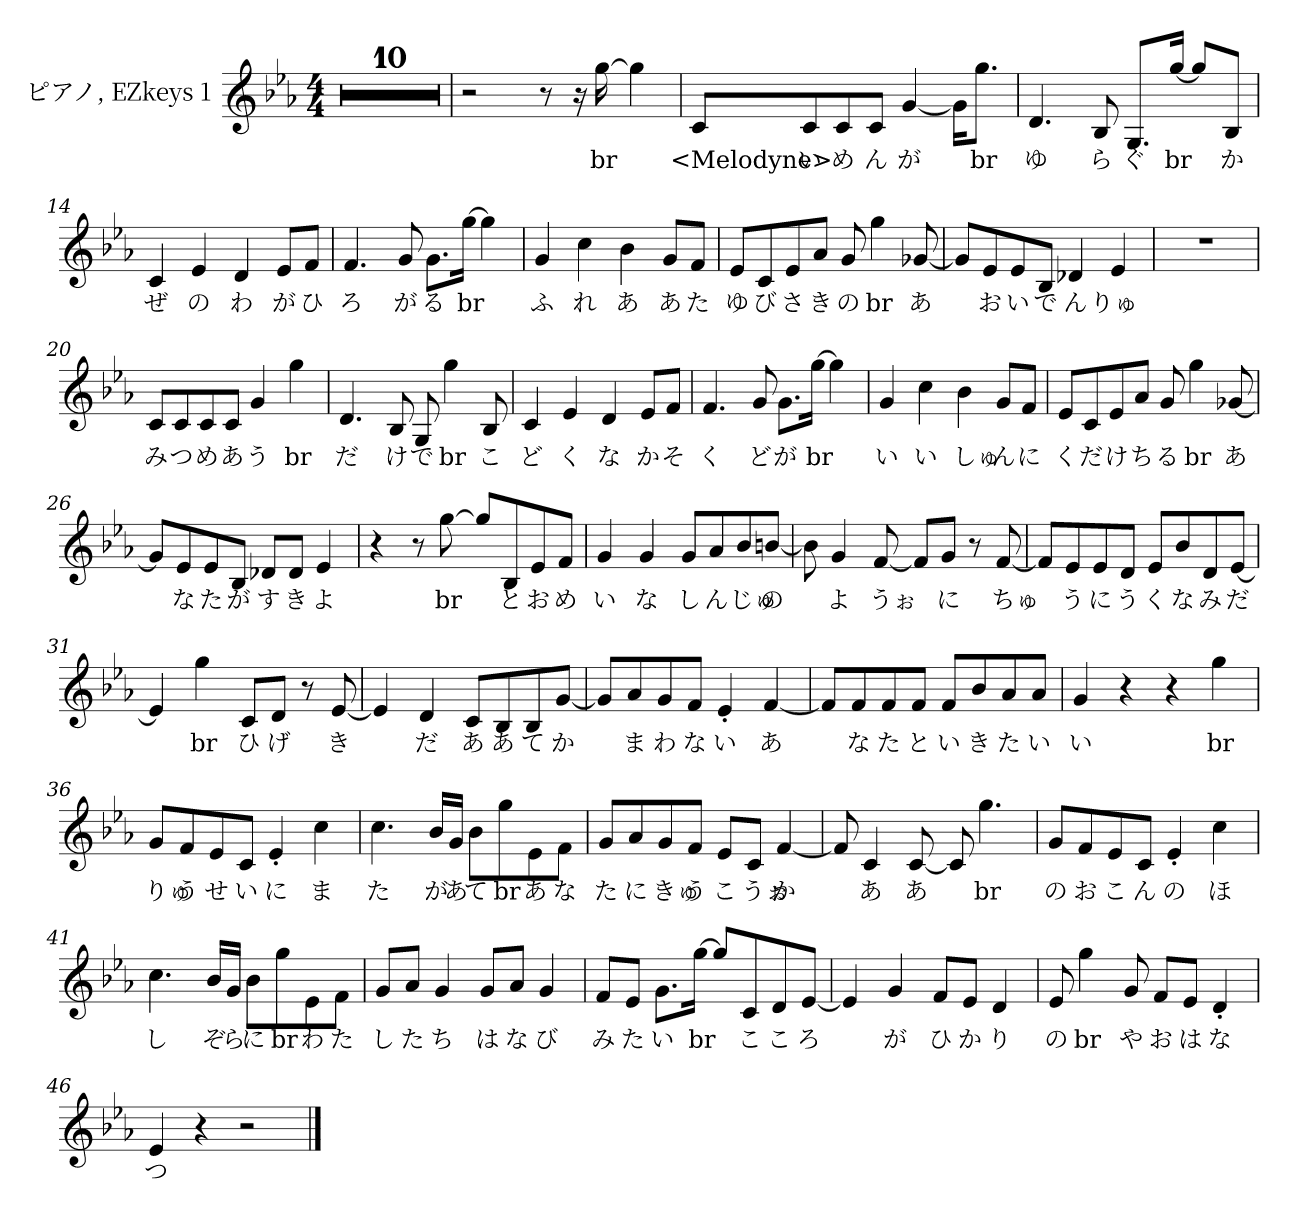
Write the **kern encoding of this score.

**kern	**text
*part1	*part1
*staff1	*staff1
*I"ピアノ, EZkeys 1	*
*clefG2	*
*k[b-e-a-]	*
*M4/4	*
*MM131	*
=1	=1
1r	.
=2	=2
1r	.
=3	=3
1r	.
=4	=4
1r	.
=5	=5
1r	.
=6	=6
1r	.
=7	=7
1r	.
=8	=8
1r	.
=9	=9
1r	.
=10	=10
1r	.
=11	=11
2r	.
8r	.
16r	.
!	!LO:LY:b
[16gg\	br
4gg\]	.
!!LO:LB:g=z
=12	=12
!	!LO:LY:b
8c/L	<Melodyne>
!	!LO:LY:b
8c/	い
!	!LO:LY:b
8c/	め
!	!LO:LY:b
8c/J	ん
!	!LO:LY:b
[4g/	が
16g\KL]	.
!	!LO:LY:b
8.gg\J	br
=13	=13
!	!LO:LY:b
4.d/	ゆ
!	!LO:LY:b
8B-/	ら
!	!LO:LY:b
8.G/L	ぐ
!	!LO:LY:b
[16gg/Jk	br
8gg/L]	.
!	!LO:LY:b
8B-/J	か
=14	=14
!	!LO:LY:b
4c/	ぜ
!	!LO:LY:b
4e-/	の
!	!LO:LY:b
4d/	わ
!	!LO:LY:b
8e-/L	が
!	!LO:LY:b
8f/J	ひ
=15	=15
!	!LO:LY:b
4.f/	ろ
!	!LO:LY:b
8g/	が
!	!LO:LY:b
8.g\L	る
!	!LO:LY:b
[16gg\Jk	br
4gg\]	.
=16	=16
!	!LO:LY:b
4g/	ふ
!	!LO:LY:b
4cc\	れ
!	!LO:LY:b
4b-\	あ
!	!LO:LY:b
8g/L	あ
!	!LO:LY:b
8f/J	た
!!LO:LB:g=z
=17	=17
!	!LO:LY:b
8e-/L	ゆ
!	!LO:LY:b
8c/	び
!	!LO:LY:b
8e-/	さ
!	!LO:LY:b
8a-/J	き
!	!LO:LY:b
8g/	の
!	!LO:LY:b
4gg\	br
!	!LO:LY:b
[8g-X/	あ
=18	=18
8g-/L]	.
!	!LO:LY:b
8e-/	お
!	!LO:LY:b
8e-/	い
!	!LO:LY:b
8B-/J	で
!	!LO:LY:b
4d-X/	ん
!	!LO:LY:b
4e-/	りゅ
=19	=19
1r	.
=20	=20
!	!LO:LY:b
8c/L	み
!	!LO:LY:b
8c/	つ
!	!LO:LY:b
8c/	め
!	!LO:LY:b
8c/J	あ
!	!LO:LY:b
4g/	う
!	!LO:LY:b
4gg\	br
=21	=21
!	!LO:LY:b
4.d/	だ
!	!LO:LY:b
8B-/	け
!	!LO:LY:b
8G/	で
!	!LO:LY:b
4gg\	br
!	!LO:LY:b
8B-/	こ
!!LO:LB:g=z
=22	=22
!	!LO:LY:b
4c/	ど
!	!LO:LY:b
4e-/	く
!	!LO:LY:b
4d/	な
!	!LO:LY:b
8e-/L	か
!	!LO:LY:b
8f/J	そ
=23	=23
!	!LO:LY:b
4.f/	く
!	!LO:LY:b
8g/	ど
!	!LO:LY:b
8.g\L	が
!	!LO:LY:b
[16gg\Jk	br
4gg\]	.
=24	=24
!	!LO:LY:b
4g/	い
!	!LO:LY:b
4cc\	い
!	!LO:LY:b
4b-\	しゅ
!	!LO:LY:b
8g/L	ん
!	!LO:LY:b
8f/J	に
=25	=25
!	!LO:LY:b
8e-/L	く
!	!LO:LY:b
8c/	だ
!	!LO:LY:b
8e-/	け
!	!LO:LY:b
8a-/J	ち
!	!LO:LY:b
8g/	る
!	!LO:LY:b
4gg\	br
!	!LO:LY:b
[8g-X/	あ
=26	=26
8g-/L]	.
!	!LO:LY:b
8e-/	な
!	!LO:LY:b
8e-/	た
!	!LO:LY:b
8B-/J	が
!	!LO:LY:b
8d-X/L	す
!	!LO:LY:b
8d-/J	き
!	!LO:LY:b
4e-/	よ
!!LO:LB:g=z
=27	=27
4r	.
8r	.
!	!LO:LY:b
[8gg\	br
8gg/L]	.
!	!LO:LY:b
8B-/	と
!	!LO:LY:b
8e-/	お
!	!LO:LY:b
8f/J	め
=28	=28
!	!LO:LY:b
4g/	い
!	!LO:LY:b
4g/	な
!	!LO:LY:b
8g/L	し
!	!LO:LY:b
8a-/	ん
!	!LO:LY:b
8b-/	じゅ
!	!LO:LY:b
[8bn/J	の
=29	=29
8b\]	.
!	!LO:LY:b
4g/	よ
!	!LO:LY:b
[8f/	うぉ
8f/L]	.
!	!LO:LY:b
8g/J	に
8r	.
!	!LO:LY:b
[8f/	ちゅ
=30	=30
8f/L]	.
!	!LO:LY:b
8e-/	う
!	!LO:LY:b
8e-/	に
!	!LO:LY:b
8d/J	う
!	!LO:LY:b
8e-/L	く
!	!LO:LY:b
8b-/	な
!	!LO:LY:b
8d/	み
!	!LO:LY:b
[8e-/J	だ
=31	=31
4e-/]	.
!	!LO:LY:b
4gg\	br
!	!LO:LY:b
8c/L	ひ
!	!LO:LY:b
8d/J	げ
8r	.
!	!LO:LY:b
[8e-/	き
!!LO:LB:g=z
=32	=32
4e-/]	.
!	!LO:LY:b
4d/	だ
!	!LO:LY:b
8c/L	あ
!	!LO:LY:b
8B-/	あ
!	!LO:LY:b
8B-/	て
!	!LO:LY:b
[8g/J	か
=33	=33
8g/L]	.
!	!LO:LY:b
8a-/	ま
!	!LO:LY:b
8g/	わ
!	!LO:LY:b
8f/J	な
!	!LO:LY:b
4e-'/	い
!	!LO:LY:b
[4f/	あ
=34	=34
8f/L]	.
!	!LO:LY:b
8f/	な
!	!LO:LY:b
8f/	た
!	!LO:LY:b
8f/J	と
!	!LO:LY:b
8f/L	い
!	!LO:LY:b
8b-/	き
!	!LO:LY:b
8a-/	た
!	!LO:LY:b
8a-/J	い
=35	=35
!	!LO:LY:b
4g/	い
4r	.
4r	.
!	!LO:LY:b
4gg\	br
=36	=36
!	!LO:LY:b
8g/L	りゅ
!	!LO:LY:b
8f/	う
!	!LO:LY:b
8e-/	せ
!	!LO:LY:b
8c/J	い
!	!LO:LY:b
4e-'/	に
!	!LO:LY:b
4cc\	ま
!!LO:LB:g=z
=37	=37
!	!LO:LY:b
4.cc\	た
!	!LO:LY:b
16b-/LL	が
!	!LO:LY:b
16g/JJ	あ
!	!LO:LY:b
8b-\L	て
!	!LO:LY:b
8gg\	br
!	!LO:LY:b
8e-\	あ
!	!LO:LY:b
8f\J	な
=38	=38
!	!LO:LY:b
8g/L	た
!	!LO:LY:b
8a-/	に
!	!LO:LY:b
8g/	きゅ
!	!LO:LY:b
8f/J	う
!	!LO:LY:b
8e-/L	こ
!	!LO:LY:b
8c/J	うぉ
!	!LO:LY:b
[4f/	か
=39	=39
8f/]	.
!	!LO:LY:b
4c/	あ
!	!LO:LY:b
[8c/	あ
8c/]	.
!	!LO:LY:b
4.gg\	br
=40	=40
!	!LO:LY:b
8g/L	の
!	!LO:LY:b
8f/	お
!	!LO:LY:b
8e-/	こ
!	!LO:LY:b
8c/J	ん
!	!LO:LY:b
4e-'/	の
!	!LO:LY:b
4cc\	ほ
!!LO:LB:g=z
=41	=41
!	!LO:LY:b
4.cc\	し
!	!LO:LY:b
16b-/LL	ぞ
!	!LO:LY:b
16g/JJ	ら
!	!LO:LY:b
8b-\L	に
!	!LO:LY:b
8gg\	br
!	!LO:LY:b
8e-\	わ
!	!LO:LY:b
8f\J	た
=42	=42
!	!LO:LY:b
8g/L	し
!	!LO:LY:b
8a-/J	た
!	!LO:LY:b
4g/	ち
!	!LO:LY:b
8g/L	は
!	!LO:LY:b
8a-/J	な
!	!LO:LY:b
4g/	び
=43	=43
!	!LO:LY:b
8f/L	み
!	!LO:LY:b
8e-/J	た
!	!LO:LY:b
8.g\L	い
!	!LO:LY:b
[16gg\Jk	br
8gg/L]	.
!	!LO:LY:b
8c/	こ
!	!LO:LY:b
8d/	こ
!	!LO:LY:b
[8e-/J	ろ
=44	=44
4e-/]	.
!	!LO:LY:b
4g/	が
!	!LO:LY:b
8f/L	ひ
!	!LO:LY:b
8e-/J	か
!	!LO:LY:b
4d/	り
=45	=45
!	!LO:LY:b
8e-/	の
!	!LO:LY:b
4gg\	br
!	!LO:LY:b
8g/	や
!	!LO:LY:b
8f/L	お
!	!LO:LY:b
8e-/J	は
!	!LO:LY:b
4d'/	な
!!LO:LB:g=z
=46	=46
!	!LO:LY:b
4e-/	つ
4r	.
2r	.
==	==
*-	*-
